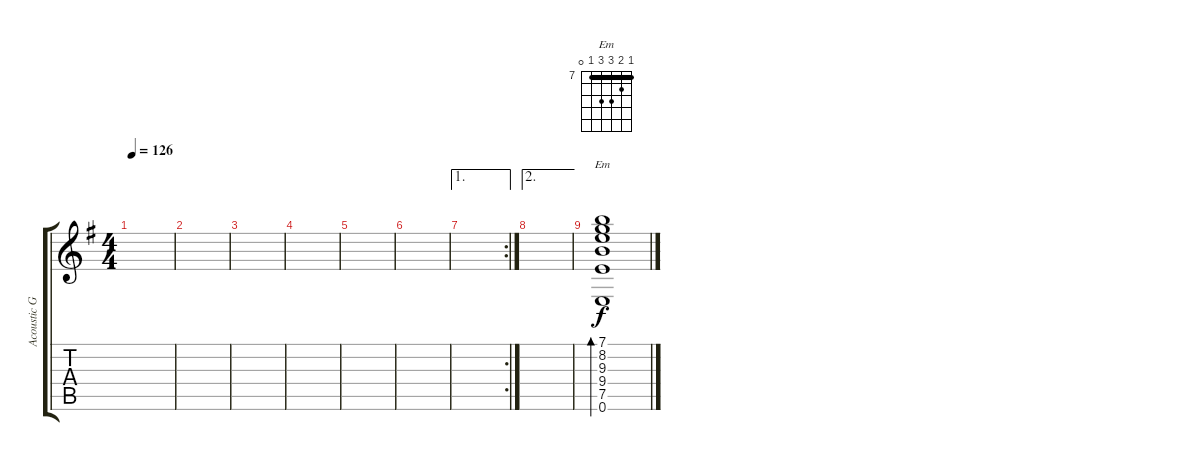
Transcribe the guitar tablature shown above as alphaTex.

\track ("Acoustic Guitar" "Acoustic G") {instrument acousticguitarsteel}
\staff {score tabs}
\tuning (E4 B3 G3 D3 A2 E2) {hide}
\chord ("Em" 7 8 9 9 7 0) {firstfret 7 barre 7}
\ts (4 4)
\tempo 126
\clef g2
\ks eminor
|
|
|
|
|
|
\ae 1
\rc 2
|
\ae 2
|
(7.1 8.2 9.3 9.4 7.5 0.6).1{bd 240 ch "Em" volume 8}
